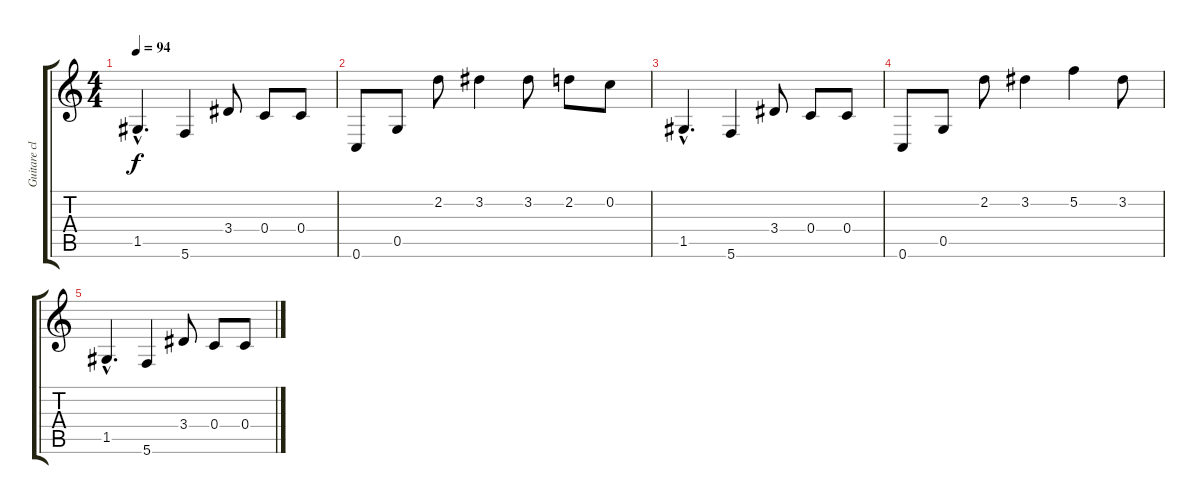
\track ("Guitare clean" "Guitare cl") {instrument electricguitarclean}
\staff {score tabs}
\tuning (E4 C4 G3 C3 G2 C2) {hide}
\ts (4 4)
\tempo 94
\clef g2
\ks c
1.5{hac}.4{d dy f} 5.6.4 3.4.8 0.4.8 0.4.8 |
0.6.8 0.5.8 2.2.8 3.2.4 3.2.8 2.2.8 0.2.8 |
1.5{hac}.4{d} 5.6.4 3.4.8 0.4.8 0.4.8 |
0.6.8 0.5.8 2.2.8 3.2.4 5.2.4 3.2.8 |
1.5{hac}.4{d} 5.6.4 3.4.8 0.4.8 0.4.8
